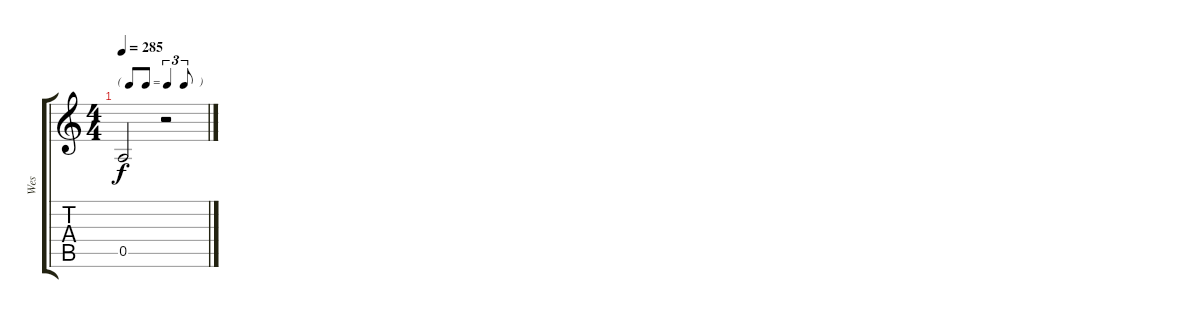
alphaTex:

\track ("Wes" "Wes") {instrument electricguitarjazz}
\staff {score tabs}
\tuning (E4 B3 G3 D3 A2 E2) {hide}
\ts (4 4)
\tf triplet8th
\tempo 285
\clef g2
\ks c
0.5{t}.2{dy f} r.2
